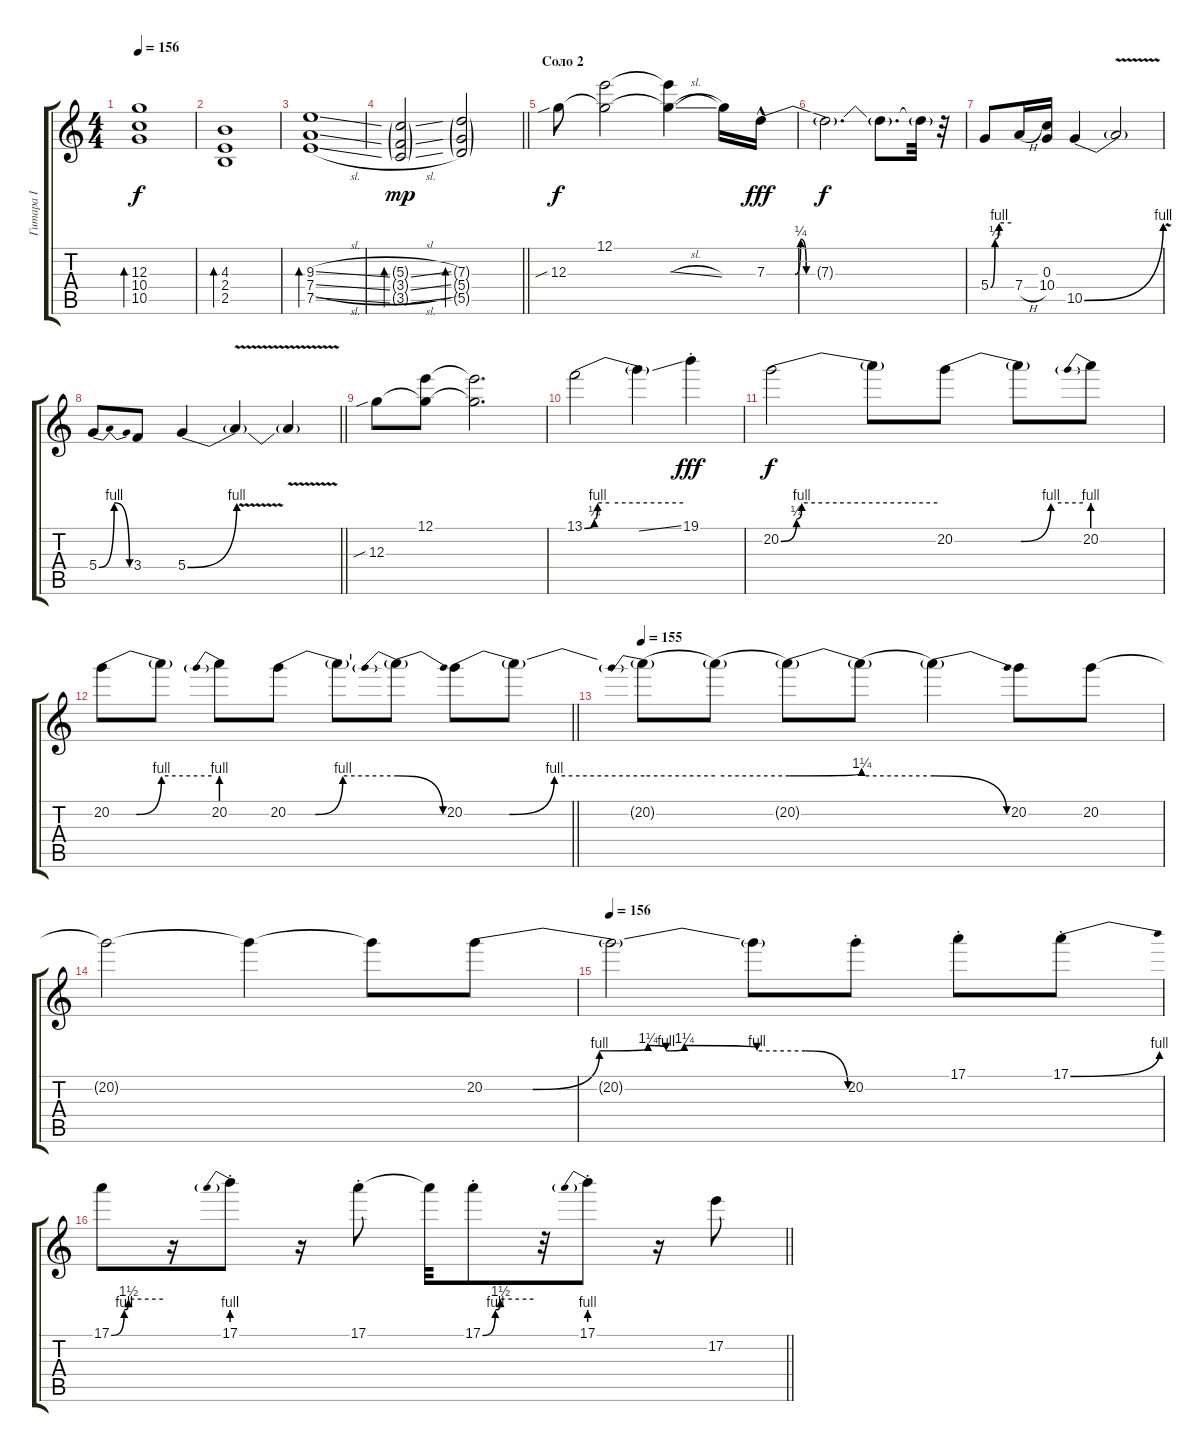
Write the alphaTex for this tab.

\track ("Гитара I" "Гитара I") {instrument distortionguitar}
\staff {score tabs}
\tuning (E4 B3 G3 D3 A2 E2) {hide}
\ts (4 4)
\tempo 156
\clef g2
\ks c
(12.3 10.4 10.5).1{bd 60 dy f} |
(4.3 2.4 2.5).1{bd 60} |
(9.3{sl} 7.4{sl} 7.5{sl}).1{bd 60} |
\barLineRight lightlight
(5.3{sl g} 3.4{sl g} 3.5{sl g}).2{bd 60 dy mp} (7.3{g} 5.4{g} 5.5{g}).2{bd 60} |
\section ("" "Соло 2")
12.3{sib}.8{dy f} (12.1 12.3{t}).2 (12.1{t} 12.3{sl t}).4 12.3{t}.16 7.3{be (custom 0 0 10 0 12 1 14 0 60 0) hac}.16{dy fff} |
7.3{t}.2{d dy f} 7.3{t}.8{d} 7.3{t}.32 r.32 |
5.4{be (custom 0 0 13 1 25 4 60 4)}.8 7.4{h}.16 (0.3 10.4).16 10.5{be (bend 0 0 60 4)}.4 10.5{v t}.2 |
\barLineRight lightlight
5.4{be (bendrelease 0 0 15 4 55 4 60 0)}.8 3.4.8 5.4{be (bend 0 0 60 4)}.4 5.4{v t}.4 5.4{t}.4 |
12.3{sib}.8 (12.1 12.3{t}).8 (12.1{t} 12.3{t}).2{d} |
13.1{be (custom 0 0 6 1 8 4 15 4 60 4)}.2 13.1{ss t}.4 19.1{st}.4{dy fff} |
20.2{be (custom 0 0 6 1 8 4 60 4)}.2{dy f} 20.2{t}.8 20.2{be (custom 0 0 31 0 45 4 60 4)}.8 20.2{t}.8 20.2{be (prebend 0 4 60 4)}.8 |
\barLineRight lightlight
20.2{be (custom 0 0 15 0 30 4 60 4)}.8 20.2{t}.8 20.2{be (prebend 0 4 60 4)}.8 20.2{be (custom 0 0 15 0 30 4 60 4)}.8 20.2{t}.8 20.2{be (prebendrelease 0 4 60 0) t}.8 20.2{be (custom 0 0 15 0 30 4 60 4)}.8 20.2{t}.8 |
\tempo 155
20.2{be (prebend 0 4 60 4) t}.8 20.2{be (hold 0 4 60 4) t}.8 20.2{be (bend 0 4 60 5) t}.8 20.2{be (hold 0 4 60 4) t}.8 20.2{be (release 0 4 60 0) t}.4 20.2.8 20.2.8 |
20.2{t}.2 20.2{t}.4 20.2{t}.8 20.2{be (custom 0 0 8 0 19 4 27 5 30 4 33 5 45 4 53 4 60 0)}.8 |
\tempo 156
20.2{t}.2 20.2{t}.8 20.2{st}.8 17.1{st}.8 17.1{be (bend 0 0 60 4) st}.8 |
\barLineRight lightlight
17.1{be (custom 0 0 15 4 20 6 60 6)}.8 r.16 17.1{be (prebend 0 4 60 4) st}.8 r.16 17.1{st}.8 17.1{t}.32 17.1{be (custom 0 0 15 4 21 6 60 6) st}.8 r.32 17.1{be (prebend 0 4 60 4) st}.8 r.16 17.2.8
